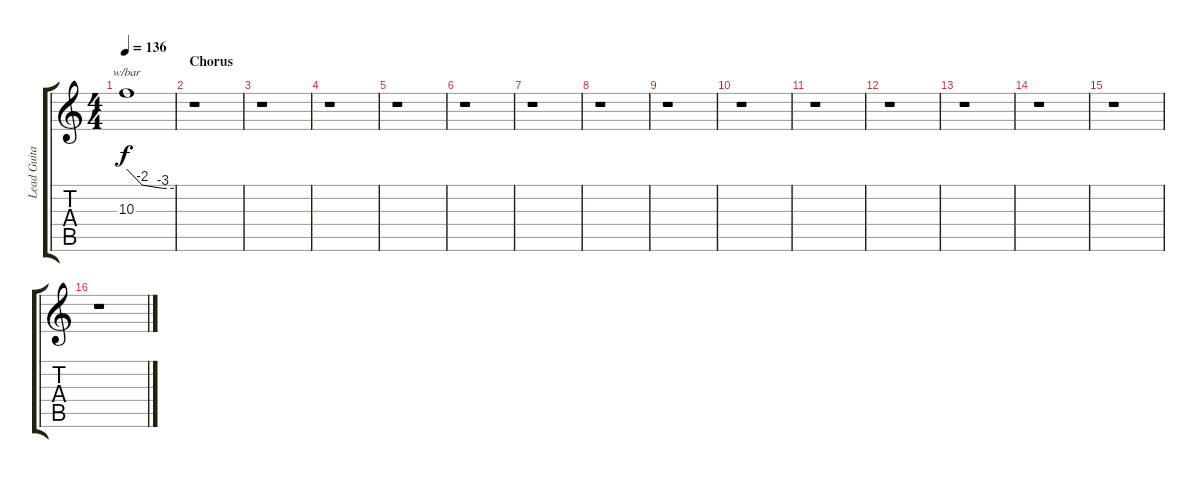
\track ("Lead Guitar" "Lead Guita") {instrument distortionguitar}
\staff {score tabs}
\tuning (E4 B3 G3 D3 A2 D2) {hide}
\ts (4 4)
\tempo 136
\clef g2
\ks c
10.3.1{tbe (custom default 0 0 20 -8 46 -12 60 -12) dy f volume 8 balance 3} |
\section ("" "Chorus")
r.1{volume 13 balance 8 instrument distortionguitar} |
r.1 |
r.1 |
r.1 |
r.1 |
r.1 |
r.1 |
r.1 |
r.1 |
r.1 |
r.1 |
r.1 |
r.1 |
r.1 |
r.1
